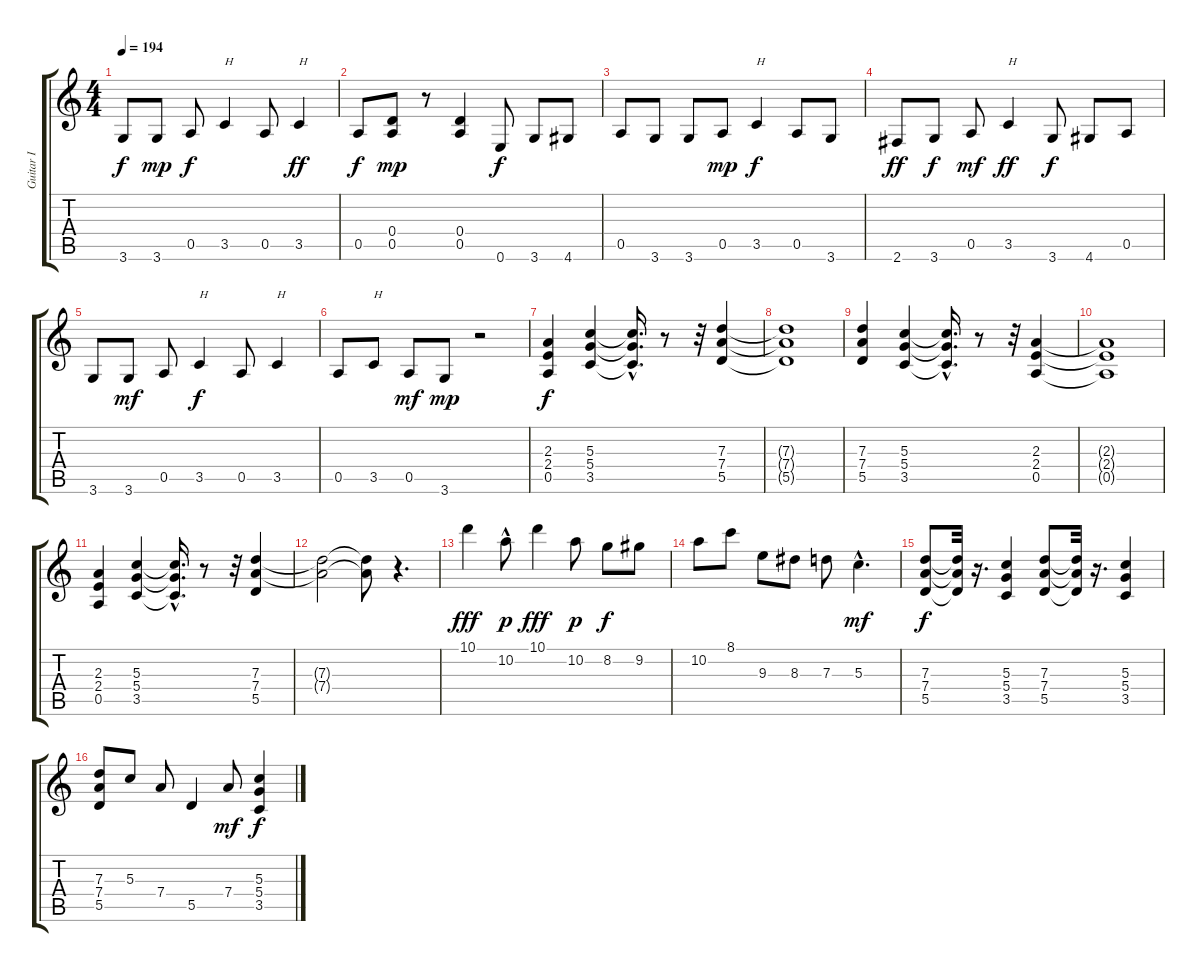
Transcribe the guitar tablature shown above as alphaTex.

\track ("Guitar I" "Guitar I") {instrument overdrivenguitar}
\staff {score tabs}
\tuning (E4 B3 G3 D3 A2 E2) {hide}
\ts (4 4)
\tempo 194
\clef g2
\ks c
3.6.8{dy f} 3.6.8{dy mp} 0.5.8{dy f} 3.5.4{txt "H"} 0.5.8 3.5.4{txt "H" dy ff} |
0.5.8{dy f} (0.4 0.5).8{dy mp} r.8 (0.4 0.5).4 0.6.8{dy f} 3.6.8 4.6.8 |
0.5.8 3.6.8 3.6.8 0.5.8{dy mp} 3.5.4{txt "H" dy f} 0.5.8 3.6.8 |
2.6.8{dy ff} 3.6.8{dy f} 0.5.8{dy mf} 3.5.4{txt "H" dy ff} 3.6.8{dy f} 4.6.8 0.5.8 |
3.6.8 3.6.8{dy mf} 0.5.8 3.5.4{txt "H" dy f} 0.5.8 3.5.4{txt "H"} |
0.5.8 3.5.8{txt "H"} 0.5.8{dy mf} 3.6.8{dy mp} r.2 |
(2.3 2.4 0.5).4{dy f} (5.3 5.4 3.5).4 (5.3{t} 5.4{hac t} 3.5{t}).16{d} r.8 r.32 (7.3 7.4 5.5).4 |
(7.3{t} 7.4{t} 5.5{t}).1 |
(7.3 7.4 5.5).4 (5.3 5.4 3.5).4 (5.3{t} 5.4{hac t} 3.5{t}).16{d} r.8 r.32 (2.3 2.4 0.5).4 |
(2.3{t} 2.4{t} 0.5{t}).1 |
(2.3 2.4 0.5).4 (5.3 5.4 3.5).4 (5.3{t} 5.4{hac t} 3.5{hac t}).16{d} r.8 r.32 (7.3 7.4 5.5).4 |
(7.3{t} 7.4{t}).2 (7.3{t} 7.4{t}).8 r.4{d} |
10.1.4{dy fff} 10.2{hac}.8{dy p} 10.1.4{dy fff} 10.2.8{dy p} 8.2.8{dy f} 9.2.8 |
10.2.8 8.1.8 9.3.8 8.3.8 7.3.8 5.3{hac}.4{d dy mf} |
(7.3 7.4 5.5).8{dy f} (7.3{t} 7.4{t} 5.5{t}).32 r.16{d} (5.3 5.4 3.5).4 (7.3 7.4 5.5).8 (7.3{t} 7.4{t} 5.5{t}).32 r.16{d} (5.3 5.4 3.5).4 |
(7.3 7.4 5.5).8 5.3.8 7.4.8 5.5.4 7.4.8{dy mf} (5.3 5.4 3.5).4{dy f}
